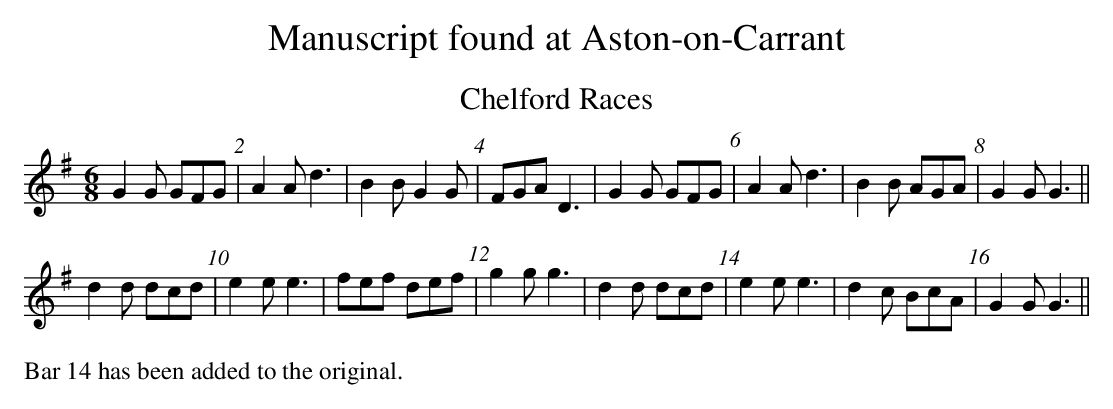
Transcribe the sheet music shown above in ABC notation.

X:1
T:Chelford Races
M:6/8
L:1/8
K:G
G2 G GFG | A2 A d3 | B2 B G2 G |  FGA D3 |
G2G GFG | A2A d3 | B2B AGA | G2 G G3 ||!
d2 d dcd | e2 e e3 | fef def | g2 g g3 |
d2 d dcd | e2 e e3 | d2 c BcA | G2 G G3 ||
